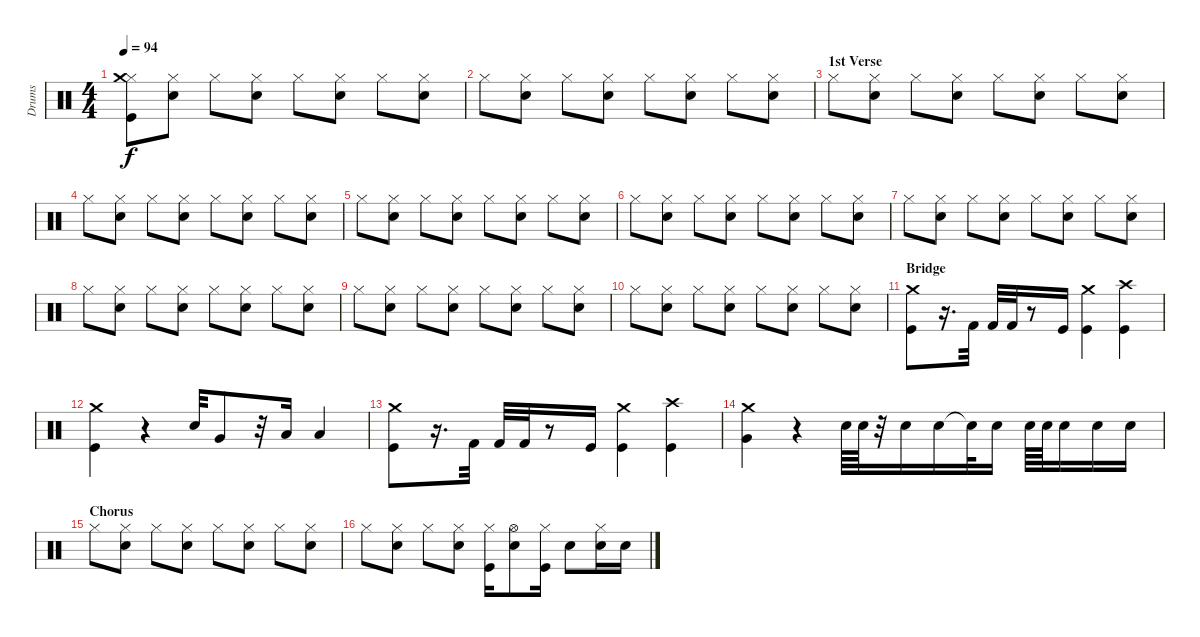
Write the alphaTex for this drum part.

\track ("Drums" "Drums") {instrument percussion}
\staff {score}
\articulation defaults
\ts (4 4)
\tempo 94
\clef neutral
\ks c
("Hi-Hat (closed)" "Kick (hit)" "Crash medium (hit)").8{dy f} ("Hi-Hat (closed)" "Snare (hit) 2").8 "Hi-Hat (closed)".8 ("Hi-Hat (closed)" "Snare (hit) 2").8 "Hi-Hat (closed)".8 ("Hi-Hat (closed)" "Snare (hit) 2").8 "Hi-Hat (closed)".8 ("Hi-Hat (closed)" "Snare (hit) 2").8 |
"Hi-Hat (closed)".8 ("Hi-Hat (closed)" "Snare (hit) 2").8 "Hi-Hat (closed)".8 ("Hi-Hat (closed)" "Snare (hit) 2").8 "Hi-Hat (closed)".8 ("Hi-Hat (closed)" "Snare (hit) 2").8 "Hi-Hat (closed)".8 ("Hi-Hat (closed)" "Snare (hit) 2").8 |
\section ("" "1st Verse")
"Hi-Hat (closed)".8 ("Hi-Hat (closed)" "Snare (hit) 2").8 "Hi-Hat (closed)".8 ("Hi-Hat (closed)" "Snare (hit) 2").8 "Hi-Hat (closed)".8 ("Hi-Hat (closed)" "Snare (hit) 2").8 "Hi-Hat (closed)".8 ("Hi-Hat (closed)" "Snare (hit) 2").8 |
"Hi-Hat (closed)".8 ("Hi-Hat (closed)" "Snare (hit) 2").8 "Hi-Hat (closed)".8 ("Hi-Hat (closed)" "Snare (hit) 2").8 "Hi-Hat (closed)".8 ("Hi-Hat (closed)" "Snare (hit) 2").8 "Hi-Hat (closed)".8 ("Hi-Hat (closed)" "Snare (hit) 2").8 |
"Hi-Hat (closed)".8 ("Hi-Hat (closed)" "Snare (hit) 2").8 "Hi-Hat (closed)".8 ("Hi-Hat (closed)" "Snare (hit) 2").8 "Hi-Hat (closed)".8 ("Hi-Hat (closed)" "Snare (hit) 2").8 "Hi-Hat (closed)".8 ("Hi-Hat (closed)" "Snare (hit) 2").8 |
"Hi-Hat (closed)".8 ("Hi-Hat (closed)" "Snare (hit) 2").8 "Hi-Hat (closed)".8 ("Hi-Hat (closed)" "Snare (hit) 2").8 "Hi-Hat (closed)".8 ("Hi-Hat (closed)" "Snare (hit) 2").8 "Hi-Hat (closed)".8 ("Hi-Hat (closed)" "Snare (hit) 2").8 |
"Hi-Hat (closed)".8 ("Hi-Hat (closed)" "Snare (hit) 2").8 "Hi-Hat (closed)".8 ("Hi-Hat (closed)" "Snare (hit) 2").8 "Hi-Hat (closed)".8 ("Hi-Hat (closed)" "Snare (hit) 2").8 "Hi-Hat (closed)".8 ("Hi-Hat (closed)" "Snare (hit) 2").8 |
"Hi-Hat (closed)".8 ("Hi-Hat (closed)" "Snare (hit) 2").8 "Hi-Hat (closed)".8 ("Hi-Hat (closed)" "Snare (hit) 2").8 "Hi-Hat (closed)".8 ("Hi-Hat (closed)" "Snare (hit) 2").8 "Hi-Hat (closed)".8 ("Hi-Hat (closed)" "Snare (hit) 2").8 |
"Hi-Hat (closed)".8 ("Hi-Hat (closed)" "Snare (hit) 2").8 "Hi-Hat (closed)".8 ("Hi-Hat (closed)" "Snare (hit) 2").8 "Hi-Hat (closed)".8 ("Hi-Hat (closed)" "Snare (hit) 2").8 "Hi-Hat (closed)".8 ("Hi-Hat (closed)" "Snare (hit) 2").8 |
"Hi-Hat (closed)".8 ("Hi-Hat (closed)" "Snare (hit) 2").8 "Hi-Hat (closed)".8 ("Hi-Hat (closed)" "Snare (hit) 2").8 "Hi-Hat (closed)".8 ("Hi-Hat (closed)" "Snare (hit) 2").8 "Hi-Hat (closed)".8 ("Hi-Hat (closed)" "Snare (hit) 2").8 |
\section ("" "Bridge")
("Kick (hit)" "Crash medium (hit)").8 r.16{d} "Kick (hit) 2".32 "Kick (hit) 2".32 "Kick (hit) 2".32 r.8 "Kick (hit)".16 ("Kick (hit)" "Crash medium (hit)").4 ("Kick (hit)" "Crash high (hit)").4 |
("Kick (hit)" "Crash medium (hit)").4 r.4 "Snare (hit) 2".32 "Very Low Tom (hit)".8 r.32 "Low Tom (hit)".16 "Low Floor Tom (hit)".4 |
("Kick (hit)" "Crash medium (hit)").8 r.16{d} "Kick (hit) 2".32 "Kick (hit) 2".32 "Kick (hit) 2".32 r.8 "Kick (hit)".16 ("Kick (hit)" "Crash medium (hit)").4 ("Kick (hit)" "Crash high (hit)").4 |
("Crash medium (hit)" "Very Low Tom (hit)").4 r.4 "Electric Snare (hit)".64 "Electric Snare (hit)".64 r.32 "Electric Snare (hit)".16 "Electric Snare (hit)".16 "Snare (hit)"{t}.32 "Electric Snare (hit)".16 "Electric Snare (hit)".64 "Electric Snare (hit)".64 "Electric Snare (hit)".16 "Electric Snare (hit)".16 "Electric Snare (hit)".16 |
\section ("" "Chorus")
"Hi-Hat (closed)".8 ("Hi-Hat (closed)" "Snare (hit) 2").8 "Hi-Hat (closed)".8 ("Hi-Hat (closed)" "Snare (hit) 2").8 "Hi-Hat (closed)".8 ("Hi-Hat (closed)" "Snare (hit) 2").8 "Hi-Hat (closed)".8 ("Hi-Hat (closed)" "Snare (hit) 2").8 |
"Hi-Hat (closed)".8 ("Hi-Hat (closed)" "Snare (hit) 2").8 "Hi-Hat (closed)".8 ("Hi-Hat (closed)" "Snare (hit) 2").8 ("Hi-Hat (closed)" "Kick (hit)").16 ("Hi-Hat (open)" "Electric Snare (hit)").8 ("Hi-Hat (closed)" "Kick (hit)").16 "Electric Snare (hit)".8 ("Hi-Hat (closed)" "Electric Snare (hit)").16 "Electric Snare (hit)".16
